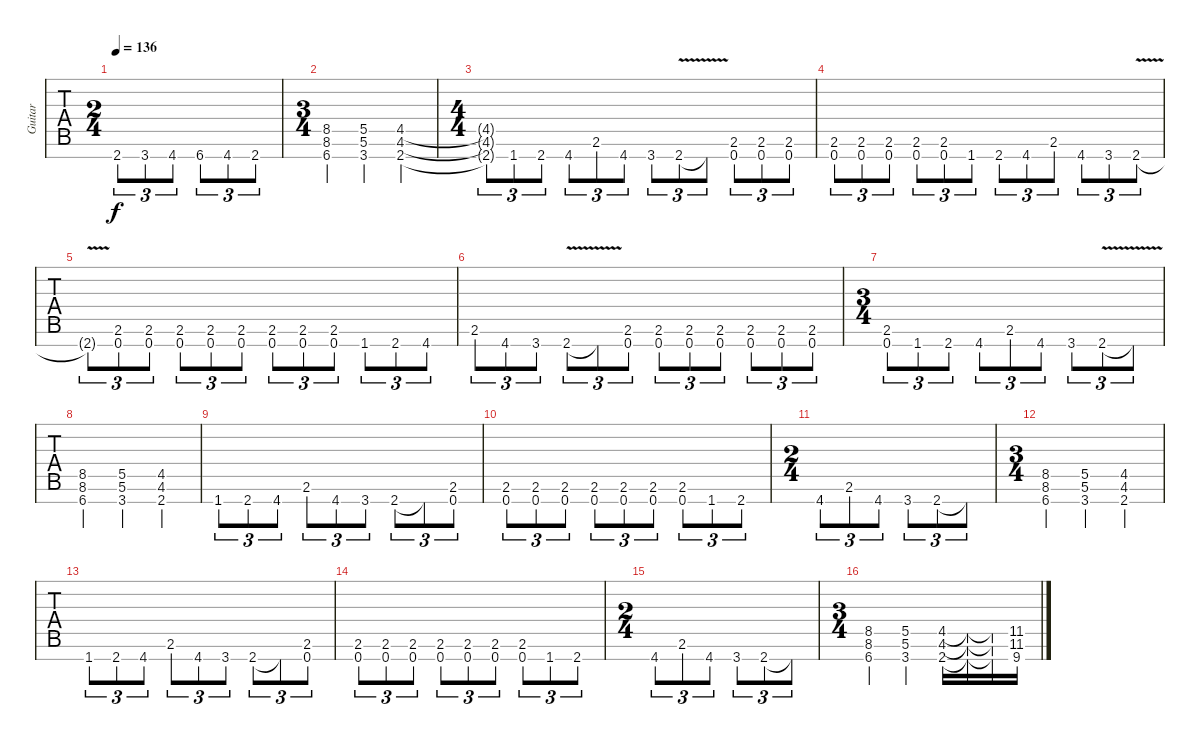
\track ("Guitar" "Guitar") {instrument overdrivenguitar}
\staff {tabs}
\tuning (Eb4 Bb3 Gb3 Db3 Ab2 Eb2 Bb1) {hide}
\ts (2 4)
\tempo 136
\clef f4
\ks c
2.7.8{tu (3 2) dy f} 3.7.8{tu (3 2)} 4.7.8{tu (3 2)} 6.7.8{tu (3 2)} 4.7.8{tu (3 2)} 2.7.8{tu (3 2)} |
\ts (3 4)
(8.5 8.6 6.7).4 (5.5 5.6 3.7).4 (4.5 4.6 2.7).4 |
\ts (4 4)
(4.5{t} 4.6{t} 2.7{t}).8{tu (3 2)} 1.7.8{tu (3 2)} 2.7.8{tu (3 2)} 4.7.8{tu (3 2)} 2.6.8{tu (3 2)} 4.7.8{tu (3 2)} 3.7.8{tu (3 2)} 2.7{v}.8{tu (3 2)} 2.7{t}.8{tu (3 2)} (2.6 0.7).8{tu (3 2)} (2.6 0.7).8{tu (3 2)} (2.6 0.7).8{tu (3 2)} |
(2.6 0.7).8{tu (3 2)} (2.6 0.7).8{tu (3 2)} (2.6 0.7).8{tu (3 2)} (2.6 0.7).8{tu (3 2)} (2.6 0.7).8{tu (3 2)} 1.7.8{tu (3 2)} 2.7.8{tu (3 2)} 4.7.8{tu (3 2)} 2.6.8{tu (3 2)} 4.7.8{tu (3 2)} 3.7.8{tu (3 2)} 2.7{v}.8{tu (3 2)} |
2.7{t}.8{tu (3 2)} (2.6 0.7).8{tu (3 2)} (2.6 0.7).8{tu (3 2)} (2.6 0.7).8{tu (3 2)} (2.6 0.7).8{tu (3 2)} (2.6 0.7).8{tu (3 2)} (2.6 0.7).8{tu (3 2)} (2.6 0.7).8{tu (3 2)} (2.6 0.7).8{tu (3 2)} 1.7.8{tu (3 2)} 2.7.8{tu (3 2)} 4.7.8{tu (3 2)} |
2.6.8{tu (3 2)} 4.7.8{tu (3 2)} 3.7.8{tu (3 2)} 2.7{v}.8{tu (3 2)} 2.7{t}.8{tu (3 2)} (2.6 0.7).8{tu (3 2)} (2.6 0.7).8{tu (3 2)} (2.6 0.7).8{tu (3 2)} (2.6 0.7).8{tu (3 2)} (2.6 0.7).8{tu (3 2)} (2.6 0.7).8{tu (3 2)} (2.6 0.7).8{tu (3 2)} |
\ts (3 4)
(2.6 0.7).8{tu (3 2)} 1.7.8{tu (3 2)} 2.7.8{tu (3 2)} 4.7.8{tu (3 2)} 2.6.8{tu (3 2)} 4.7.8{tu (3 2)} 3.7.8{tu (3 2)} 2.7{v}.8{tu (3 2)} 2.7{t}.8{tu (3 2)} |
(8.5 8.6 6.7).4 (5.5 5.6 3.7).4 (4.5 4.6 2.7).4 |
1.7.8{tu (3 2)} 2.7.8{tu (3 2)} 4.7.8{tu (3 2)} 2.6.8{tu (3 2)} 4.7.8{tu (3 2)} 3.7.8{tu (3 2)} 2.7.8{tu (3 2)} 2.7{t}.8{tu (3 2)} (2.6 0.7).8{tu (3 2)} |
(2.6 0.7).8{tu (3 2)} (2.6 0.7).8{tu (3 2)} (2.6 0.7).8{tu (3 2)} (2.6 0.7).8{tu (3 2)} (2.6 0.7).8{tu (3 2)} (2.6 0.7).8{tu (3 2)} (2.6 0.7).8{tu (3 2)} 1.7.8{tu (3 2)} 2.7.8{tu (3 2)} |
\ts (2 4)
4.7.8{tu (3 2)} 2.6.8{tu (3 2)} 4.7.8{tu (3 2)} 3.7.8{tu (3 2)} 2.7.8{tu (3 2)} 2.7{t}.8{tu (3 2)} |
\ts (3 4)
(8.5 8.6 6.7).4 (5.5 5.6 3.7).4 (4.5 4.6 2.7).4 |
1.7.8{tu (3 2)} 2.7.8{tu (3 2)} 4.7.8{tu (3 2)} 2.6.8{tu (3 2)} 4.7.8{tu (3 2)} 3.7.8{tu (3 2)} 2.7.8{tu (3 2)} 2.7{t}.8{tu (3 2)} (2.6 0.7).8{tu (3 2)} |
(2.6 0.7).8{tu (3 2)} (2.6 0.7).8{tu (3 2)} (2.6 0.7).8{tu (3 2)} (2.6 0.7).8{tu (3 2)} (2.6 0.7).8{tu (3 2)} (2.6 0.7).8{tu (3 2)} (2.6 0.7).8{tu (3 2)} 1.7.8{tu (3 2)} 2.7.8{tu (3 2)} |
\ts (2 4)
4.7.8{tu (3 2)} 2.6.8{tu (3 2)} 4.7.8{tu (3 2)} 3.7.8{tu (3 2)} 2.7.8{tu (3 2)} 2.7{t}.8{tu (3 2)} |
\ts (3 4)
(8.5 8.6 6.7).4 (5.5 5.6 3.7).4 (4.5 4.6 2.7).16 (4.5{t} 4.6{t} 2.7{t}).16 (4.5{t} 4.6{t} 2.7{t}).16 (11.5 11.6 9.7).16
